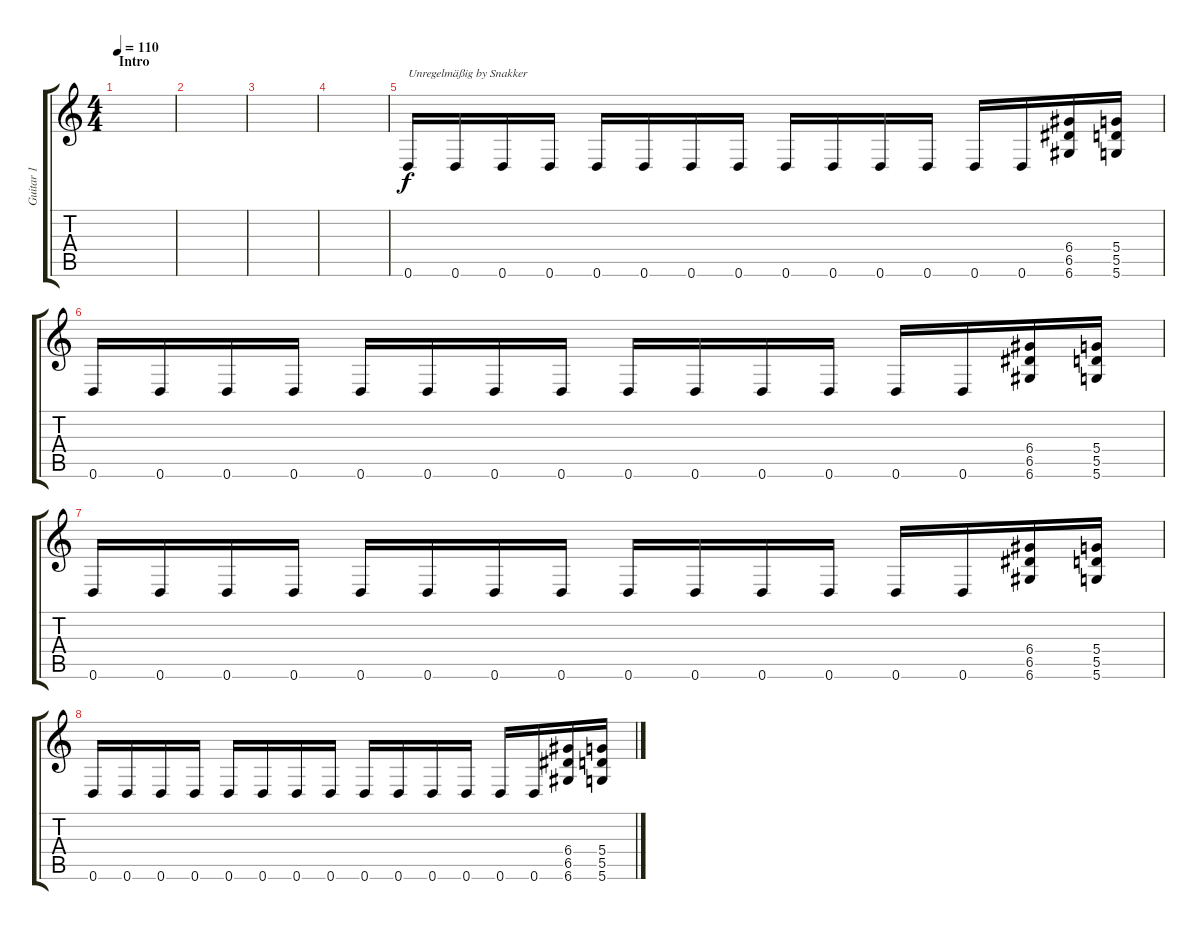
\track ("Guitar 1" "Guitar 1") {instrument distortionguitar}
\staff {score tabs}
\tuning (E4 B3 G3 D3 A2 D2) {hide}
\ts (4 4)
\section ("" "Intro")
\tempo 110
\clef g2
\ks c
|
|
|
|
0.6.16{txt "Unregelmäßig by Snakker"} 0.6.16 0.6.16 0.6.16 0.6.16 0.6.16 0.6.16 0.6.16 0.6.16 0.6.16 0.6.16 0.6.16 0.6.16 0.6.16 (6.4 6.5 6.6).16 (5.4 5.5 5.6).16 |
0.6.16 0.6.16 0.6.16 0.6.16 0.6.16 0.6.16 0.6.16 0.6.16 0.6.16 0.6.16 0.6.16 0.6.16 0.6.16 0.6.16 (6.4 6.5 6.6).16 (5.4 5.5 5.6).16 |
0.6.16 0.6.16 0.6.16 0.6.16 0.6.16 0.6.16 0.6.16 0.6.16 0.6.16 0.6.16 0.6.16 0.6.16 0.6.16 0.6.16 (6.4 6.5 6.6).16 (5.4 5.5 5.6).16 |
0.6.16 0.6.16 0.6.16 0.6.16 0.6.16 0.6.16 0.6.16 0.6.16 0.6.16 0.6.16 0.6.16 0.6.16 0.6.16 0.6.16 (6.4 6.5 6.6).16 (5.4 5.5 5.6).16
